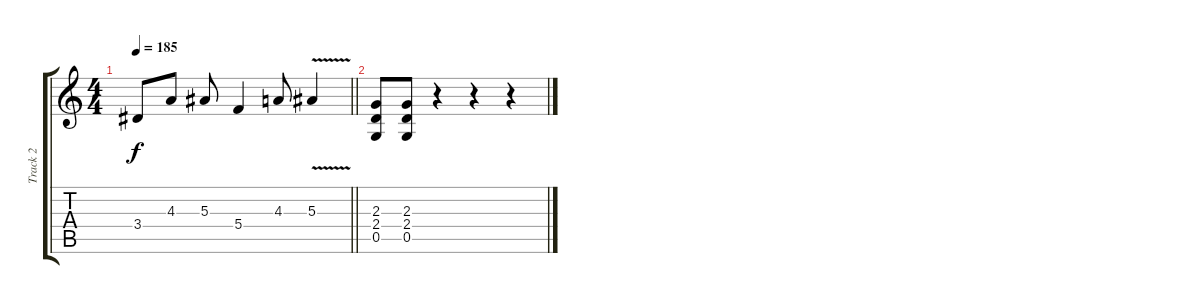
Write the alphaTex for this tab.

\track ("Track 2" "Track 2") {instrument distortionguitar}
\staff {score tabs}
\tuning (D4 A3 F3 C3 G2 C2) {hide}
\ts (4 4)
\tempo 185
\clef g2
\barLineRight lightlight
\ks c
3.4{t}.8{dy f} 4.3.8 5.3.8 5.4.4 4.3.8 5.3{v}.4 |
(2.3 2.4 0.5).8 (2.3 2.4 0.5).8 r.4 r.4 r.4
